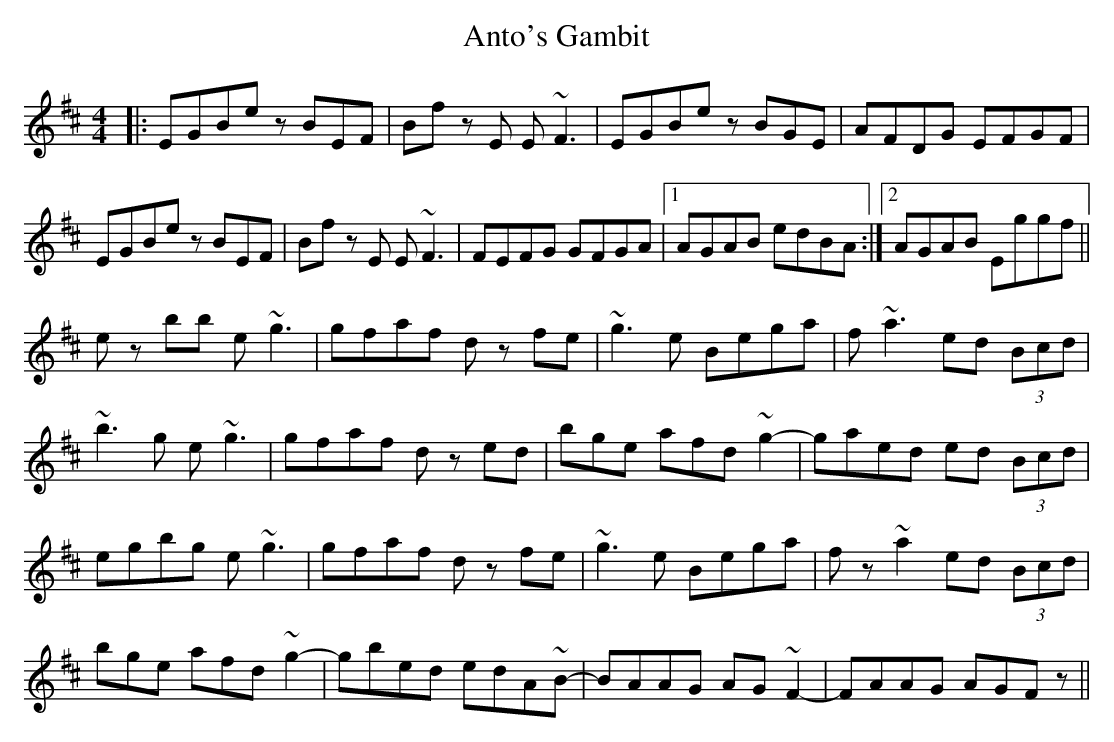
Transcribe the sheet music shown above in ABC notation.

X:1
T: Anto's Gambit
M: 4/4
L: 1/8
K: Edor
|:EGBe zBEF|Bf zE E~F3|EGBe zBGE|AFDG EFGF|
EGBe zBEF|Bf zE E~F3|FEFG GFGA|1 AGAB edBA:|2 AGAB Eggf||
ez bb e~g3|gfaf dz fe|~g3e Bega|f~a3 ed (3Bcd|
~b3g e~g3|gfaf dz ed|bge afd ~g2-|gaed ed (3Bcd|
egbg e~g3|gfaf dz fe|~g3e Bega|fz ~a2 ed (3Bcd|
bge afd ~g2-|gbed edA~B-|BAAG AG~F2-|FAAG AGFz||
